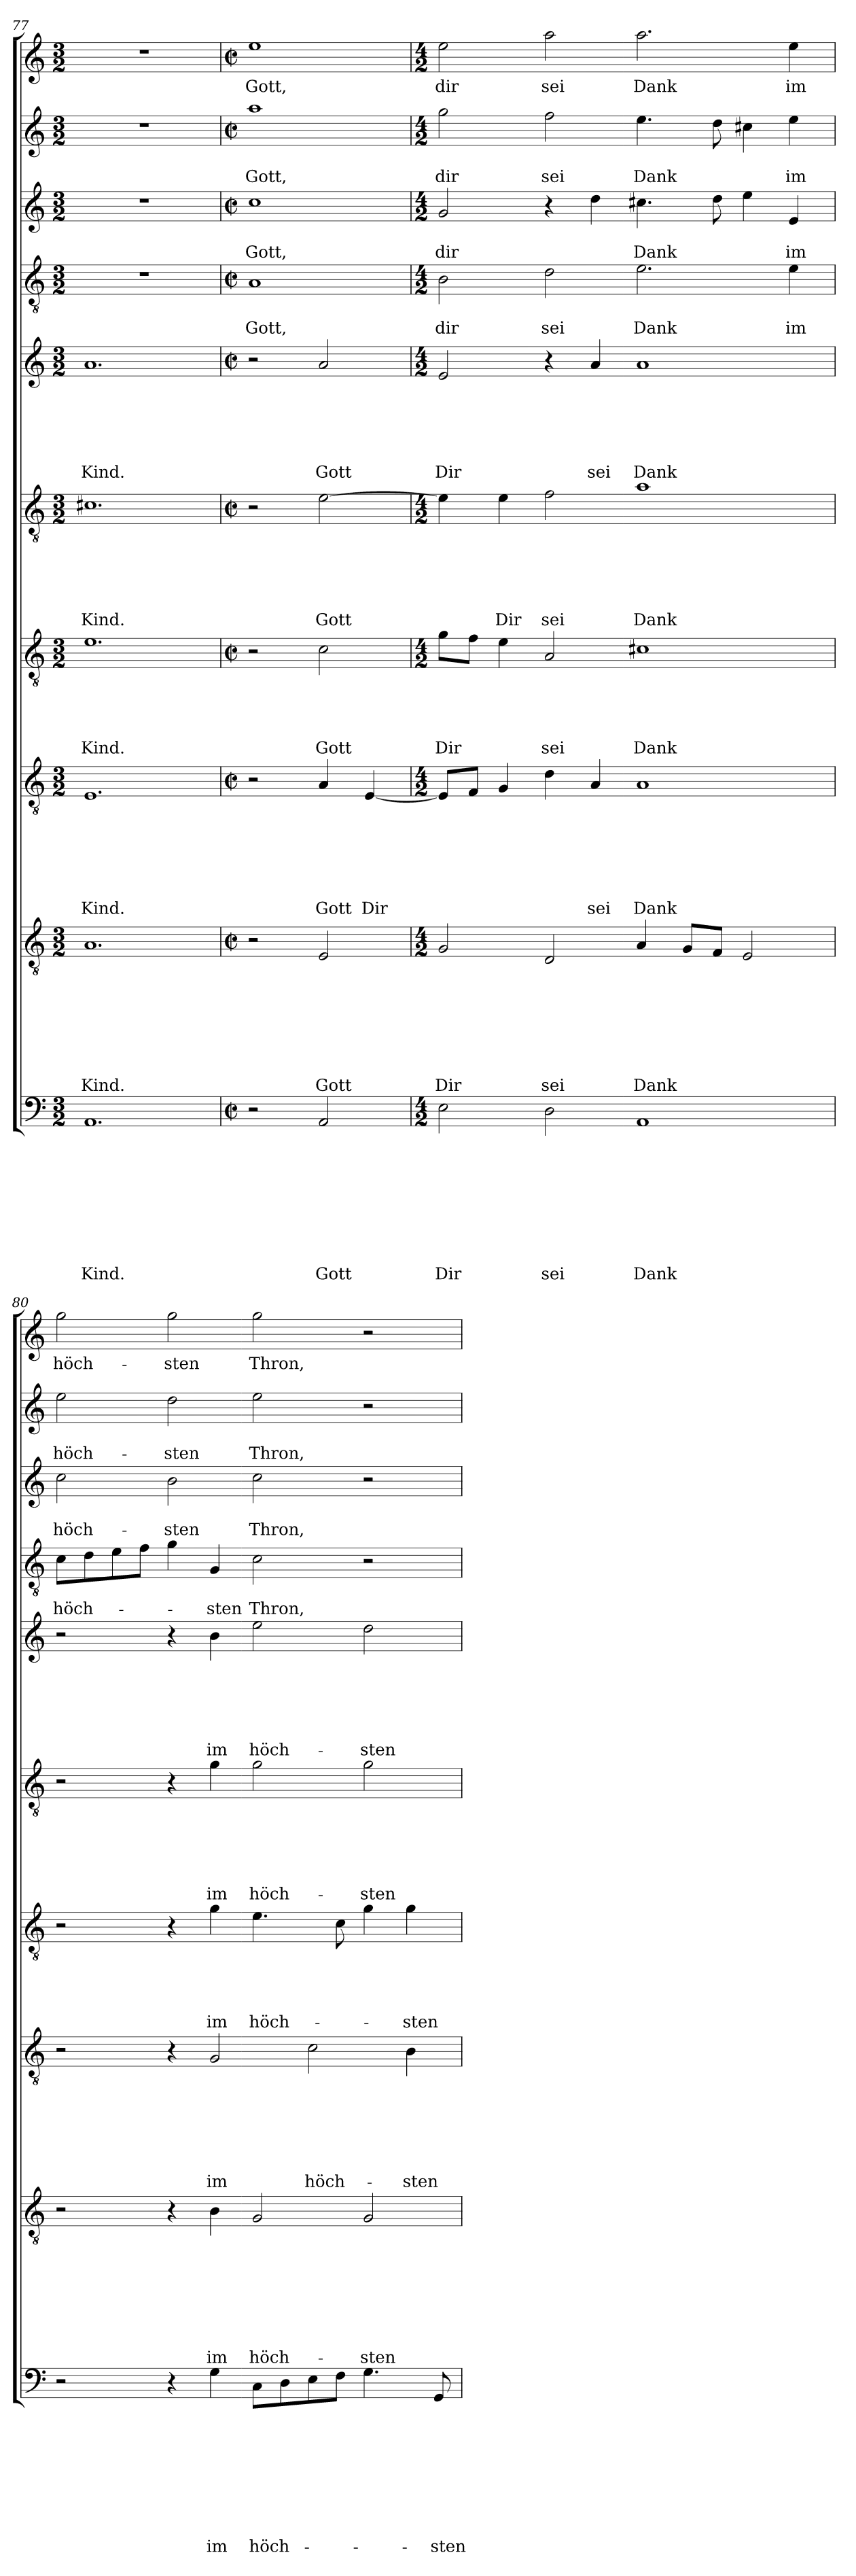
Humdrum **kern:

**kern	**text	**text	**text	**text	**text	**text	**text	**text	**text	**kern	**text	**text	**text	**text	**text	**text	**text	**text	**kern	**text	**text	**text	**text	**text	**text	**text	**kern	**text	**text	**text	**text	**text	**kern	**text	**text	**text	**text	**text	**text	**kern	**text	**text	**text	**text	**text	**text	**kern	**text	**text	**kern	**text	**text	**kern	**text	**text	**kern	**text
*part10	*part10	*part10	*part10	*part10	*part10	*part10	*part10	*part10	*part10	*part9	*part9	*part9	*part9	*part9	*part9	*part9	*part9	*part9	*part8	*part8	*part8	*part8	*part8	*part8	*part8	*part8	*part7	*part7	*part7	*part7	*part7	*part7	*part6	*part6	*part6	*part6	*part6	*part6	*part6	*part5	*part5	*part5	*part5	*part5	*part5	*part5	*part4	*part4	*part4	*part3	*part3	*part3	*part2	*part2	*part2	*part1	*part1
*staff10	*staff10	*staff10	*staff10	*staff10	*staff10	*staff10	*staff10	*staff10	*staff10	*staff9	*staff9	*staff9	*staff9	*staff9	*staff9	*staff9	*staff9	*staff9	*staff8	*staff8	*staff8	*staff8	*staff8	*staff8	*staff8	*staff8	*staff7	*staff7	*staff7	*staff7	*staff7	*staff7	*staff6	*staff6	*staff6	*staff6	*staff6	*staff6	*staff6	*staff5	*staff5	*staff5	*staff5	*staff5	*staff5	*staff5	*staff4	*staff4	*staff4	*staff3	*staff3	*staff3	*staff2	*staff2	*staff2	*staff1	*staff1
*clefF4	*	*	*	*	*	*	*	*	*	*clefGv2	*	*	*	*	*	*	*	*	*clefGv2	*	*	*	*	*	*	*	*clefGv2	*	*	*	*	*	*clefGv2	*	*	*	*	*	*	*clefG2	*	*	*	*	*	*	*clefGv2	*	*	*clefG2	*	*	*clefG2	*	*	*clefG2	*
*k[]	*	*	*	*	*	*	*	*	*	*k[]	*	*	*	*	*	*	*	*	*k[]	*	*	*	*	*	*	*	*k[]	*	*	*	*	*	*k[]	*	*	*	*	*	*	*k[]	*	*	*	*	*	*	*k[]	*	*	*k[]	*	*	*k[]	*	*	*k[]	*
*C:	*	*	*	*	*	*	*	*	*	*C:	*	*	*	*	*	*	*	*	*C:	*	*	*	*	*	*	*	*C:	*	*	*	*	*	*C:	*	*	*	*	*	*	*C:	*	*	*	*	*	*	*C:	*	*	*C:	*	*	*C:	*	*	*C:	*
*M3/2	*	*	*	*	*	*	*	*	*	*M3/2	*	*	*	*	*	*	*	*	*M3/2	*	*	*	*	*	*	*	*M3/2	*	*	*	*	*	*M3/2	*	*	*	*	*	*	*M3/2	*	*	*	*	*	*	*M3/2	*	*	*M3/2	*	*	*M3/2	*	*	*M3/2	*
=77	=77	=77	=77	=77	=77	=77	=77	=77	=77	=77	=77	=77	=77	=77	=77	=77	=77	=77	=77	=77	=77	=77	=77	=77	=77	=77	=77	=77	=77	=77	=77	=77	=77	=77	=77	=77	=77	=77	=77	=77	=77	=77	=77	=77	=77	=77	=77	=77	=77	=77	=77	=77	=77	=77	=77	=77	=77
!	!	!	!	!	!	!	!	!	!LO:LY:b	!	!	!	!	!	!	!	!	!LO:LY:b	!	!	!	!	!	!	!	!LO:LY:b	!	!	!	!	!	!LO:LY:b	!	!	!	!	!	!	!LO:LY:b	!	!	!	!	!	!	!LO:LY:b	!	!	!	!	!	!	!	!	!	!	!
1.AA	.	.	.	.	.	.	.	.	Kind.	1.A	.	.	.	.	.	.	.	Kind.	1.E	.	.	.	.	.	.	Kind.	1.e	.	.	.	.	Kind.	1.c#X	.	.	.	.	.	Kind.	1.a	.	.	.	.	.	Kind.	1.r	.	.	1.r	.	.	1.r	.	.	1.r	.
!!LO:PB:g=z
=78	=78	=78	=78	=78	=78	=78	=78	=78	=78	=78	=78	=78	=78	=78	=78	=78	=78	=78	=78	=78	=78	=78	=78	=78	=78	=78	=78	=78	=78	=78	=78	=78	=78	=78	=78	=78	=78	=78	=78	=78	=78	=78	=78	=78	=78	=78	=78	=78	=78	=78	=78	=78	=78	=78	=78	=78	=78
*M2/2	*	*	*	*	*	*	*	*	*	*M2/2	*	*	*	*	*	*	*	*	*M2/2	*	*	*	*	*	*	*	*M2/2	*	*	*	*	*	*M2/2	*	*	*	*	*	*	*M2/2	*	*	*	*	*	*	*M2/2	*	*	*M2/2	*	*	*M2/2	*	*	*M2/2	*
*met(c|)	*	*	*	*	*	*	*	*	*	*met(c|)	*	*	*	*	*	*	*	*	*met(c|)	*	*	*	*	*	*	*	*met(c|)	*	*	*	*	*	*met(c|)	*	*	*	*	*	*	*met(c|)	*	*	*	*	*	*	*met(c|)	*	*	*met(c|)	*	*	*met(c|)	*	*	*met(c|)	*
!	!	!	!	!	!	!	!	!	!	!	!	!	!	!	!	!	!	!	!	!	!	!	!	!	!	!	!	!	!	!	!	!	!	!	!	!	!	!	!	!	!	!	!	!	!	!	!	!	!LO:LY:b	!	!	!LO:LY:b	!	!	!LO:LY:b	!	!LO:LY:b
2r	.	.	.	.	.	.	.	.	.	2r	.	.	.	.	.	.	.	.	2r	.	.	.	.	.	.	.	2r	.	.	.	.	.	2r	.	.	.	.	.	.	2r	.	.	.	.	.	.	1A	.	Gott,	1cc	.	Gott,	1aa	.	Gott,	1ee	Gott,
!	!	!	!	!	!	!	!	!	!LO:LY:b	!	!	!	!	!	!	!	!	!LO:LY:b	!	!	!	!	!	!	!	!LO:LY:b	!	!	!	!	!	!LO:LY:b	!	!	!	!	!	!	!LO:LY:b	!	!	!	!	!	!	!LO:LY:b	!	!	!	!	!	!	!	!	!	!	!
2AA/	.	.	.	.	.	.	.	.	Gott	2E/	.	.	.	.	.	.	.	Gott	4A/	.	.	.	.	.	.	Gott	2c\	.	.	.	.	Gott	[2e\	.	.	.	.	.	Gott	2a/	.	.	.	.	.	Gott	.	.	.	.	.	.	.	.	.	.	.
!	!	!	!	!	!	!	!	!	!	!	!	!	!	!	!	!	!	!	!	!	!	!	!	!	!	!LO:LY:b	!	!	!	!	!	!	!	!	!	!	!	!	!	!	!	!	!	!	!	!	!	!	!	!	!	!	!	!	!	!	!
.	.	.	.	.	.	.	.	.	.	.	.	.	.	.	.	.	.	.	[4E/	.	.	.	.	.	.	Dir	.	.	.	.	.	.	.	.	.	.	.	.	.	.	.	.	.	.	.	.	.	.	.	.	.	.	.	.	.	.	.
=79	=79	=79	=79	=79	=79	=79	=79	=79	=79	=79	=79	=79	=79	=79	=79	=79	=79	=79	=79	=79	=79	=79	=79	=79	=79	=79	=79	=79	=79	=79	=79	=79	=79	=79	=79	=79	=79	=79	=79	=79	=79	=79	=79	=79	=79	=79	=79	=79	=79	=79	=79	=79	=79	=79	=79	=79	=79
*M4/2	*	*	*	*	*	*	*	*	*	*M4/2	*	*	*	*	*	*	*	*	*M4/2	*	*	*	*	*	*	*	*M4/2	*	*	*	*	*	*M4/2	*	*	*	*	*	*	*M4/2	*	*	*	*	*	*	*M4/2	*	*	*M4/2	*	*	*M4/2	*	*	*M4/2	*
!	!	!	!	!	!	!	!	!	!LO:LY:b	!	!	!	!	!	!	!	!	!LO:LY:b	!	!	!	!	!	!	!	!	!	!	!	!	!	!LO:LY:b	!	!	!	!	!	!	!	!	!	!	!	!	!	!LO:LY:b	!	!	!LO:LY:b	!	!	!LO:LY:b	!	!	!LO:LY:b	!	!LO:LY:b
2E\	.	.	.	.	.	.	.	.	Dir	2G/	.	.	.	.	.	.	.	Dir	8E/L]	.	.	.	.	.	.	.	8g\L	.	.	.	.	Dir	4e\]	.	.	.	.	.	.	2e/	.	.	.	.	.	Dir	2B\	.	dir	2g/	.	dir	2gg\	.	dir	2ee\	dir
.	.	.	.	.	.	.	.	.	.	.	.	.	.	.	.	.	.	.	8F/J	.	.	.	.	.	.	.	8f\J	.	.	.	.	.	.	.	.	.	.	.	.	.	.	.	.	.	.	.	.	.	.	.	.	.	.	.	.	.	.
!	!	!	!	!	!	!	!	!	!	!	!	!	!	!	!	!	!	!	!	!	!	!	!	!	!	!	!	!	!	!	!	!	!	!	!	!	!	!	!LO:LY:b	!	!	!	!	!	!	!	!	!	!	!	!	!	!	!	!	!	!
.	.	.	.	.	.	.	.	.	.	.	.	.	.	.	.	.	.	.	4G/	.	.	.	.	.	.	.	4e\	.	.	.	.	.	4e\	.	.	.	.	.	Dir	.	.	.	.	.	.	.	.	.	.	.	.	.	.	.	.	.	.
!	!	!	!	!	!	!	!	!	!LO:LY:b	!	!	!	!	!	!	!	!	!LO:LY:b	!	!	!	!	!	!	!	!	!	!	!	!	!	!LO:LY:b	!	!	!	!	!	!	!LO:LY:b	!	!	!	!	!	!	!	!	!	!LO:LY:b	!	!	!LO:LY:b	!	!	!LO:LY:b	!	!LO:LY:b
2D\	.	.	.	.	.	.	.	.	sei	2D/	.	.	.	.	.	.	.	sei	4d\	.	.	.	.	.	.	.	2A/	.	.	.	.	sei	2f\	.	.	.	.	.	sei	4r	.	.	.	.	.	.	2d\	.	sei	4r	.	sei	2ff\	.	sei	2aa\	sei
!	!	!	!	!	!	!	!	!	!	!	!	!	!	!	!	!	!	!	!	!	!	!	!	!	!	!LO:LY:b	!	!	!	!	!	!	!	!	!	!	!	!	!	!	!	!	!	!	!	!LO:LY:b	!	!	!	!	!	!	!	!	!	!	!
.	.	.	.	.	.	.	.	.	.	.	.	.	.	.	.	.	.	.	4A/	.	.	.	.	.	.	sei	.	.	.	.	.	.	.	.	.	.	.	.	.	4a/	.	.	.	.	.	sei	.	.	.	4dd\	.	.	.	.	.	.	.
!	!	!	!	!	!	!	!	!	!LO:LY:b	!	!	!	!	!	!	!	!	!LO:LY:b	!	!	!	!	!	!	!	!LO:LY:b	!	!	!	!	!	!LO:LY:b	!	!	!	!	!	!	!LO:LY:b	!	!	!	!	!	!	!LO:LY:b	!	!	!LO:LY:b	!	!	!LO:LY:b	!	!	!LO:LY:b	!	!LO:LY:b
1AA	.	.	.	.	.	.	.	.	Dank	4A/	.	.	.	.	.	.	.	Dank	1A	.	.	.	.	.	.	Dank	1c#X	.	.	.	.	Dank	1a	.	.	.	.	.	Dank	1a	.	.	.	.	.	Dank	2.e\	.	Dank	4.cc#X\	.	Dank	4.ee\	.	Dank	2.aa\	Dank
.	.	.	.	.	.	.	.	.	.	8G/L	.	.	.	.	.	.	.	.	.	.	.	.	.	.	.	.	.	.	.	.	.	.	.	.	.	.	.	.	.	.	.	.	.	.	.	.	.	.	.	.	.	.	.	.	.	.	.
.	.	.	.	.	.	.	.	.	.	8F/J	.	.	.	.	.	.	.	.	.	.	.	.	.	.	.	.	.	.	.	.	.	.	.	.	.	.	.	.	.	.	.	.	.	.	.	.	.	.	.	8dd\	.	.	8dd\	.	.	.	.
.	.	.	.	.	.	.	.	.	.	2E/	.	.	.	.	.	.	.	.	.	.	.	.	.	.	.	.	.	.	.	.	.	.	.	.	.	.	.	.	.	.	.	.	.	.	.	.	.	.	.	4ee\	.	.	4cc#X\	.	.	.	.
!	!	!	!	!	!	!	!	!	!	!	!	!	!	!	!	!	!	!	!	!	!	!	!	!	!	!	!	!	!	!	!	!	!	!	!	!	!	!	!	!	!	!	!	!	!	!	!	!	!LO:LY:b	!	!	!LO:LY:b	!	!	!LO:LY:b	!	!LO:LY:b
.	.	.	.	.	.	.	.	.	.	.	.	.	.	.	.	.	.	.	.	.	.	.	.	.	.	.	.	.	.	.	.	.	.	.	.	.	.	.	.	.	.	.	.	.	.	.	4e\	.	im	4e/	.	im	4ee\	.	im	4ee\	im
=80	=80	=80	=80	=80	=80	=80	=80	=80	=80	=80	=80	=80	=80	=80	=80	=80	=80	=80	=80	=80	=80	=80	=80	=80	=80	=80	=80	=80	=80	=80	=80	=80	=80	=80	=80	=80	=80	=80	=80	=80	=80	=80	=80	=80	=80	=80	=80	=80	=80	=80	=80	=80	=80	=80	=80	=80	=80
!	!	!	!	!	!	!	!	!	!	!	!	!	!	!	!	!	!	!	!	!	!	!	!	!	!	!	!	!	!	!	!	!	!	!	!	!	!	!	!	!	!	!	!	!	!	!	!	!	!LO:LY:b	!	!	!LO:LY:b	!	!	!LO:LY:b	!	!LO:LY:b
2r	.	.	.	.	.	.	.	.	.	2r	.	.	.	.	.	.	.	.	2r	.	.	.	.	.	.	.	2r	.	.	.	.	.	2r	.	.	.	.	.	.	2r	.	.	.	.	.	.	8c\L	.	höch-	2cc\	.	höch-	2ee\	.	höch-	2gg\	höch-
.	.	.	.	.	.	.	.	.	.	.	.	.	.	.	.	.	.	.	.	.	.	.	.	.	.	.	.	.	.	.	.	.	.	.	.	.	.	.	.	.	.	.	.	.	.	.	8d\	.	.	.	.	.	.	.	.	.	.
.	.	.	.	.	.	.	.	.	.	.	.	.	.	.	.	.	.	.	.	.	.	.	.	.	.	.	.	.	.	.	.	.	.	.	.	.	.	.	.	.	.	.	.	.	.	.	8e\	.	.	.	.	.	.	.	.	.	.
.	.	.	.	.	.	.	.	.	.	.	.	.	.	.	.	.	.	.	.	.	.	.	.	.	.	.	.	.	.	.	.	.	.	.	.	.	.	.	.	.	.	.	.	.	.	.	8f\J	.	.	.	.	.	.	.	.	.	.
!	!	!	!	!	!	!	!	!	!	!	!	!	!	!	!	!	!	!	!	!	!	!	!	!	!	!	!	!	!	!	!	!	!	!	!	!	!	!	!	!	!	!	!	!	!	!	!	!	!	!	!	!LO:LY:b	!	!	!LO:LY:b	!	!LO:LY:b
4r	.	.	.	.	.	.	.	.	.	4r	.	.	.	.	.	.	.	.	4r	.	.	.	.	.	.	.	4r	.	.	.	.	.	4r	.	.	.	.	.	.	4r	.	.	.	.	.	.	4g\	.	.	2b\	.	-sten	2dd\	.	-sten	2gg\	-sten
!	!	!	!	!	!	!	!	!	!LO:LY:b	!	!	!	!	!	!	!	!	!LO:LY:b	!	!	!	!	!	!	!	!LO:LY:b	!	!	!	!	!	!LO:LY:b	!	!	!	!	!	!	!LO:LY:b	!	!	!	!	!	!	!LO:LY:b	!	!	!LO:LY:b	!	!	!	!	!	!	!	!
4G\	.	.	.	.	.	.	.	.	im	4B\	.	.	.	.	.	.	.	im	2G/	.	.	.	.	.	.	im	4g\	.	.	.	.	im	4g\	.	.	.	.	.	im	4b\	.	.	.	.	.	im	4G/	.	-sten	.	.	.	.	.	.	.	.
!	!	!	!	!	!	!	!	!	!LO:LY:b	!	!	!	!	!	!	!	!	!LO:LY:b	!	!	!	!	!	!	!	!	!	!	!	!	!	!LO:LY:b	!	!	!	!	!	!	!LO:LY:b	!	!	!	!	!	!	!LO:LY:b	!	!	!LO:LY:b	!	!	!LO:LY:b	!	!	!LO:LY:b	!	!LO:LY:b
8C\L	.	.	.	.	.	.	.	.	höch-	2G/	.	.	.	.	.	.	.	höch-	.	.	.	.	.	.	.	.	4.e\	.	.	.	.	höch-	2g\	.	.	.	.	.	höch-	2ee\	.	.	.	.	.	höch-	2c\	.	Thron,	2cc\	.	Thron,	2ee\	.	Thron,	2gg\	Thron,
8D\	.	.	.	.	.	.	.	.	.	.	.	.	.	.	.	.	.	.	.	.	.	.	.	.	.	.	.	.	.	.	.	.	.	.	.	.	.	.	.	.	.	.	.	.	.	.	.	.	.	.	.	.	.	.	.	.	.
!	!	!	!	!	!	!	!	!	!	!	!	!	!	!	!	!	!	!	!	!	!	!	!	!	!	!LO:LY:b	!	!	!	!	!	!	!	!	!	!	!	!	!	!	!	!	!	!	!	!	!	!	!	!	!	!	!	!	!	!	!
8E\	.	.	.	.	.	.	.	.	.	.	.	.	.	.	.	.	.	.	2c\	.	.	.	.	.	.	höch-	.	.	.	.	.	.	.	.	.	.	.	.	.	.	.	.	.	.	.	.	.	.	.	.	.	.	.	.	.	.	.
8F\J	.	.	.	.	.	.	.	.	.	.	.	.	.	.	.	.	.	.	.	.	.	.	.	.	.	.	8c\	.	.	.	.	.	.	.	.	.	.	.	.	.	.	.	.	.	.	.	.	.	.	.	.	.	.	.	.	.	.
!	!	!	!	!	!	!	!	!	!	!	!	!	!	!	!	!	!	!LO:LY:b	!	!	!	!	!	!	!	!	!	!	!	!	!	!	!	!	!	!	!	!	!LO:LY:b	!	!	!	!	!	!	!LO:LY:b	!	!	!	!	!	!	!	!	!	!	!
4.G\	.	.	.	.	.	.	.	.	.	2G/	.	.	.	.	.	.	.	-sten	.	.	.	.	.	.	.	.	4g\	.	.	.	.	.	2g\	.	.	.	.	.	-sten	2dd\	.	.	.	.	.	-sten	2r	.	.	2r	.	.	2r	.	.	2r	.
!	!	!	!	!	!	!	!	!	!	!	!	!	!	!	!	!	!	!	!	!	!	!	!	!	!	!LO:LY:b	!	!	!	!	!	!LO:LY:b	!	!	!	!	!	!	!	!	!	!	!	!	!	!	!	!	!	!	!	!	!	!	!	!	!
.	.	.	.	.	.	.	.	.	.	.	.	.	.	.	.	.	.	.	4B\	.	.	.	.	.	.	-sten	4g\	.	.	.	.	-sten	.	.	.	.	.	.	.	.	.	.	.	.	.	.	.	.	.	.	.	.	.	.	.	.	.
!	!	!	!	!	!	!	!	!	!LO:LY:b	!	!	!	!	!	!	!	!	!	!	!	!	!	!	!	!	!	!	!	!	!	!	!	!	!	!	!	!	!	!	!	!	!	!	!	!	!	!	!	!	!	!	!	!	!	!	!	!
8GG/	.	.	.	.	.	.	.	.	-sten	.	.	.	.	.	.	.	.	.	.	.	.	.	.	.	.	.	.	.	.	.	.	.	.	.	.	.	.	.	.	.	.	.	.	.	.	.	.	.	.	.	.	.	.	.	.	.	.
=	=	=	=	=	=	=	=	=	=	=	=	=	=	=	=	=	=	=	=	=	=	=	=	=	=	=	=	=	=	=	=	=	=	=	=	=	=	=	=	=	=	=	=	=	=	=	=	=	=	=	=	=	=	=	=	=	=
*-	*-	*-	*-	*-	*-	*-	*-	*-	*-	*-	*-	*-	*-	*-	*-	*-	*-	*-	*-	*-	*-	*-	*-	*-	*-	*-	*-	*-	*-	*-	*-	*-	*-	*-	*-	*-	*-	*-	*-	*-	*-	*-	*-	*-	*-	*-	*-	*-	*-	*-	*-	*-	*-	*-	*-	*-	*-
